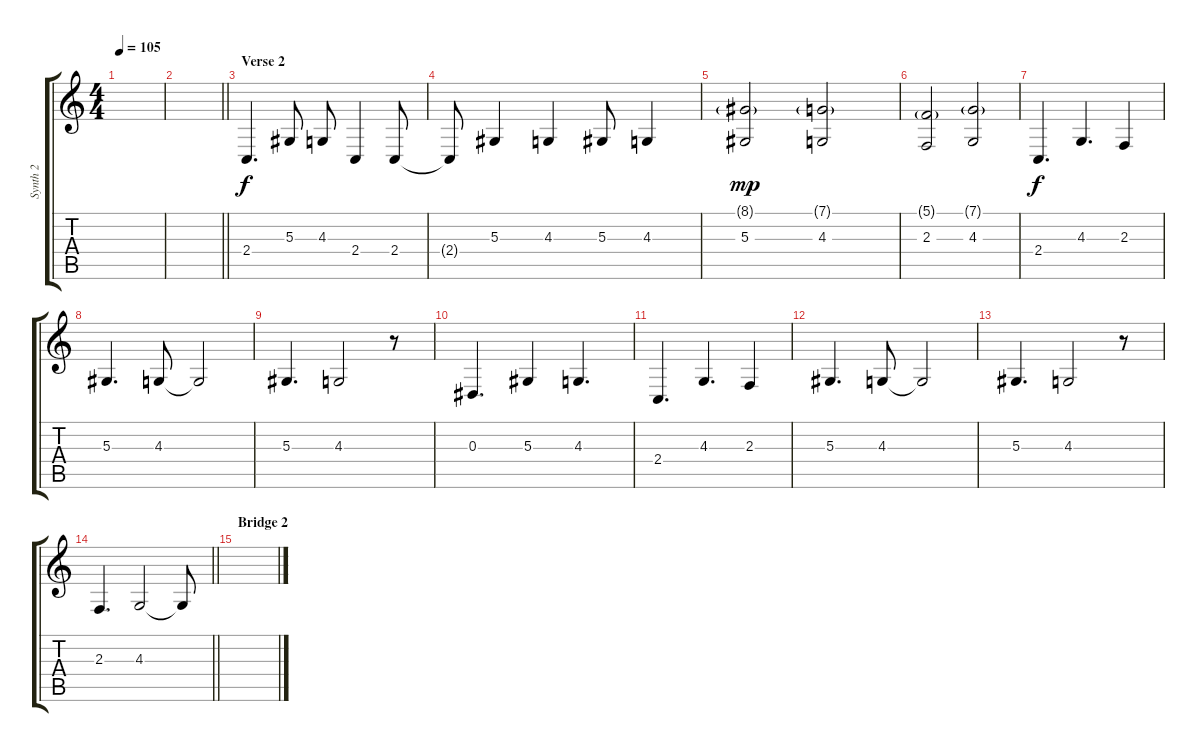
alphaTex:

\track ("Synth 2" "Synth 2") {instrument choiraahs}
\staff {score tabs}
\tuning (C4 G3 Eb3 Bb2 F2 C2) {hide}
\ts (4 4)
\tempo 105
\clef g2
\ks c
|
\barLineRight lightlight
|
\section ("" "Verse 2")
2.4.4{d volume 10} 5.3.8 4.3.8 2.4.4 2.4.8 |
2.4{t}.8 5.3.4 4.3.4 5.3.8 4.3.4 |
(8.1{g} 5.3).2{dy mp} (7.1{g} 4.3).2 |
(5.1{g} 2.3).2 (7.1{g} 4.3).2 |
2.4.4{d dy f} 4.3.4{d} 2.3.4 |
5.3.4{d} 4.3.8 4.3{t}.2 |
5.3.4{d} 4.3.2 r.8 |
0.3.4{d} 5.3.4 4.3.4{d} |
2.4.4{d} 4.3.4{d} 2.3.4 |
5.3.4{d} 4.3.8 4.3{t}.2 |
5.3.4{d} 4.3.2 r.8 |
\barLineRight lightlight
2.3.4{d} 4.3.2 4.3{t}.8 |
\section ("" "Bridge 2")
